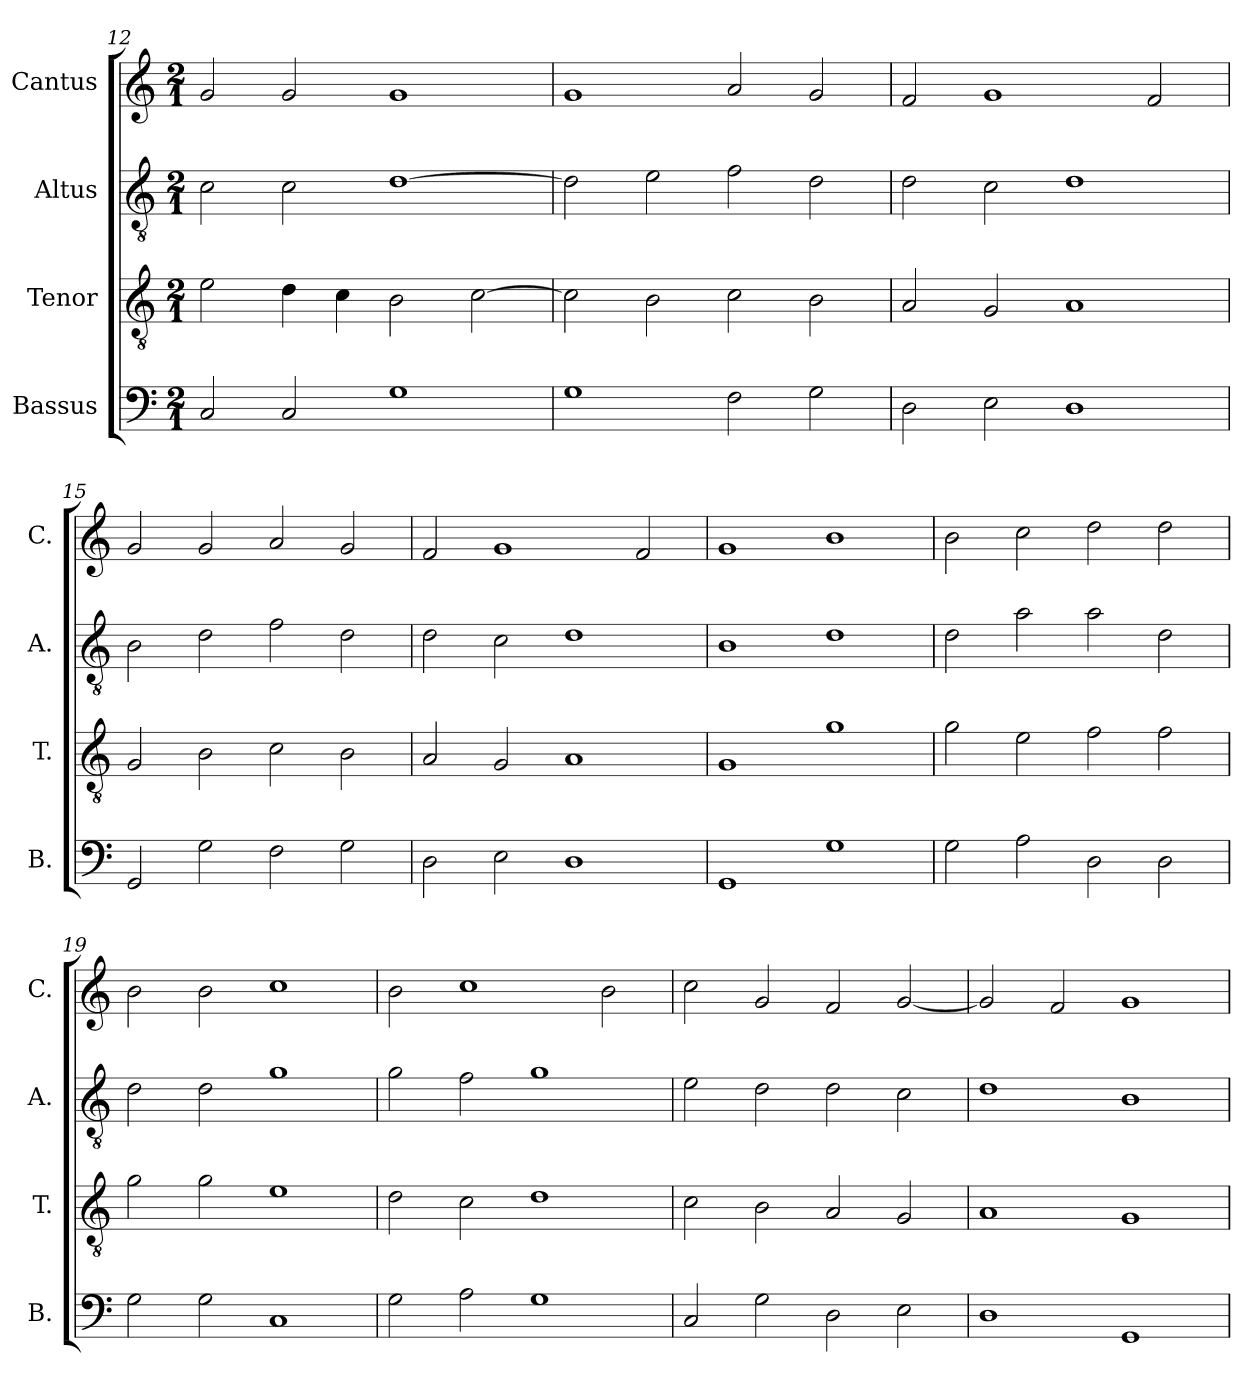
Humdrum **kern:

**kern	**kern	**kern	**kern
*part4	*part3	*part2	*part1
*staff4	*staff3	*staff2	*staff1
*I"Bassus	*I"Tenor	*I"Altus	*I"Cantus
*I'B.	*I'T.	*I'A.	*I'C.
*clefF4	*clefGv2	*clefGv2	*clefG2
*k[]	*k[]	*k[]	*k[]
*M2/1	*M2/1	*M2/1	*M2/1
=12	=12	=12	=12
2C/	2e\	2c\	2g/
2C/	4d\	2c\	2g/
.	4c\	.	.
1G	2B\	[1d	1g
.	[2c\	.	.
=13	=13	=13	=13
1G	2c\]	2d\]	1g
.	2B\	2e\	.
2F\	2c\	2f\	2a/
2G\	2B\	2d\	2g/
=14	=14	=14	=14
2D\	2A/	2d\	2f/
2E\	2G/	2c\	1g
1D	1A	1d	.
.	.	.	2f/
=15	=15	=15	=15
2GG/	2G/	2B\	2g/
2G\	2B\	2d\	2g/
2F\	2c\	2f\	2a/
2G\	2B\	2d\	2g/
=16	=16	=16	=16
2D\	2A/	2d\	2f/
2E\	2G/	2c\	1g
1D	1A	1d	.
.	.	.	2f/
=17	=17	=17	=17
1GG	1G	1B	1g
1G	1g	1d	1b
=18	=18	=18	=18
2G\	2g\	2d\	2b\
2A\	2e\	2a\	2cc\
2D\	2f\	2a\	2dd\
2D\	2f\	2d\	2dd\
=19	=19	=19	=19
2G\	2g\	2d\	2b\
2G\	2g\	2d\	2b\
1C	1e	1g	1cc
=20	=20	=20	=20
2G\	2d\	2g\	2b\
2A\	2c\	2f\	1cc
1G	1d	1g	.
.	.	.	2b\
=21	=21	=21	=21
2C/	2c\	2e\	2cc\
2G\	2B\	2d\	2g/
2D\	2A/	2d\	2f/
2E\	2G/	2c\	[2g/
=22	=22	=22	=22
1D	1A	1d	2g/]
.	.	.	2f/
1GG	1G	1B	1g
=	=	=	=
*-	*-	*-	*-
